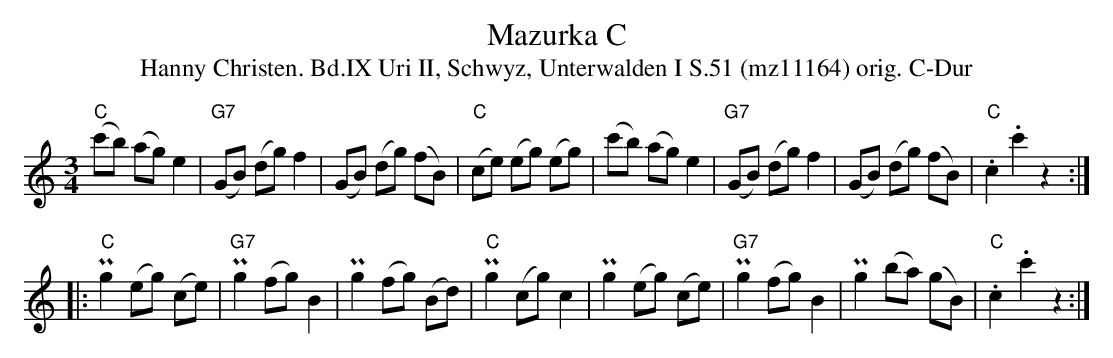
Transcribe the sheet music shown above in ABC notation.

X:1
T:Mazurka C
T:Hanny Christen. Bd.IX Uri II, Schwyz, Unterwalden I S.51 (mz11164) orig. C-Dur
M:3/4
L:1/8
K:C
"C"(c'b) (ag) e2 | ("G7"GB) (dg) f2 | (GB) (dg) (fB) | ("C"ce) (eg) (eg) | (c'b) (ag) e2 | ("G7"GB) (dg) f2 | (GB) (dg) (fB) | "C".c2 .c'2 z2 :|
|: P"C"g2 (eg) (ce) | P"G7"g2 (fg) B2 | Pg2 (fg) (Bd) | P"C"g2 (cg) c2 | Pg2 (eg) (ce) | P"G7"g2 (fg) B2 | Pg2 (ba) (gB) | "C".c2 .c'2 z2 :|
